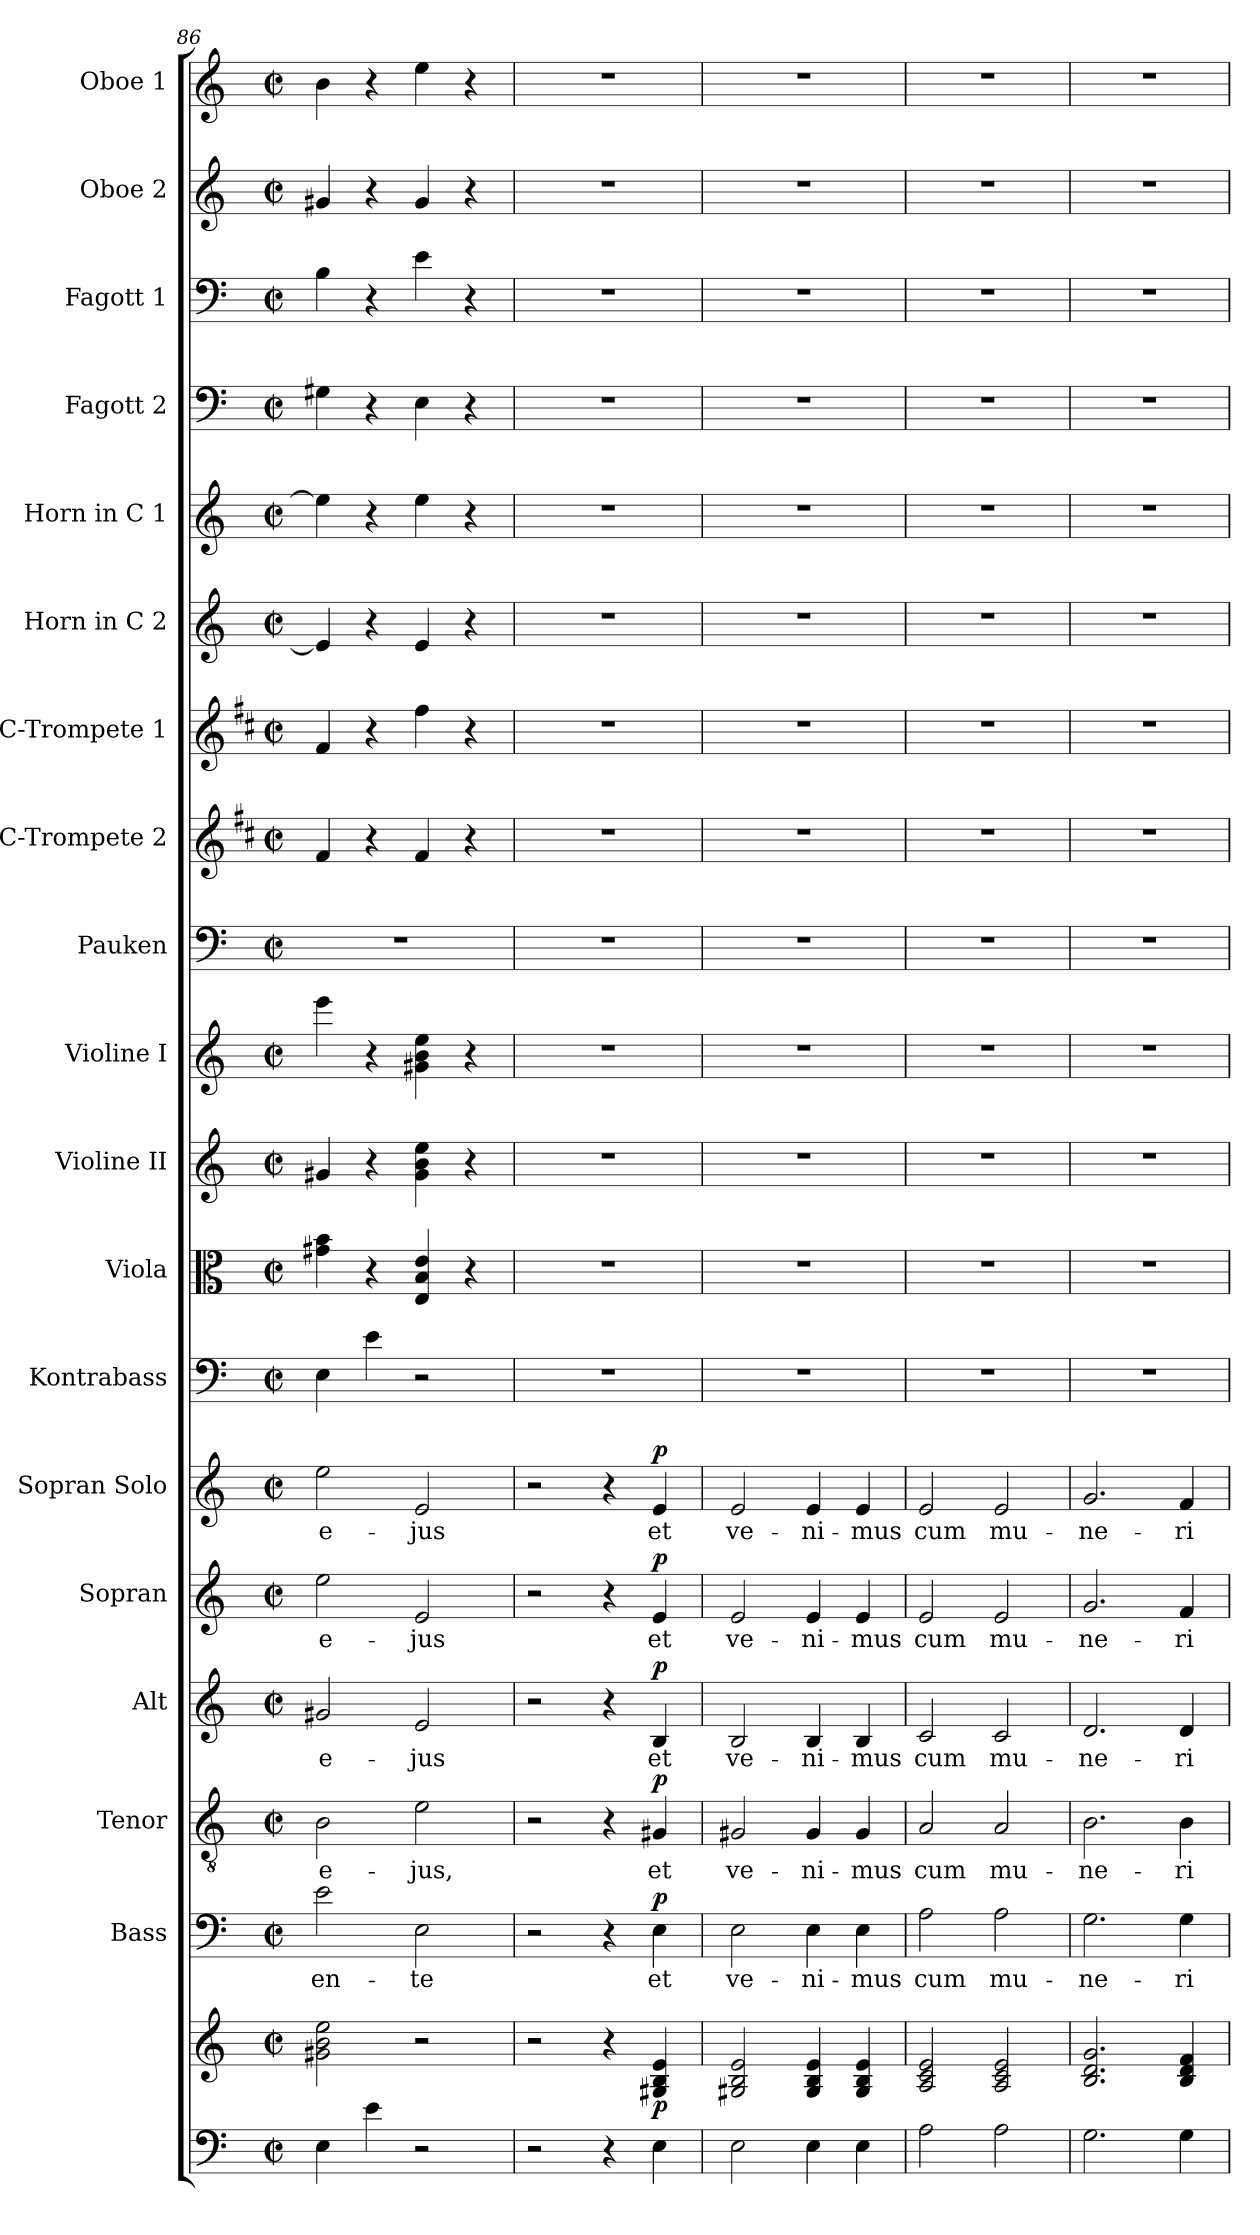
**kern	**kern	**dynam	**kern	**text	**dynam	**kern	**text	**dynam	**kern	**text	**dynam	**kern	**text	**dynam	**kern	**text	**dynam	**kern	**kern	**kern	**kern	**kern	**kern	**kern	**kern	**kern	**kern	**kern	**kern	**kern
*part19	*part19	*part19	*part18	*part18	*part18	*part17	*part17	*part17	*part16	*part16	*part16	*part15	*part15	*part15	*part14	*part14	*part14	*part13	*part12	*part11	*part10	*part9	*part8	*part7	*part6	*part5	*part4	*part3	*part2	*part1
*staff20	*staff19	*staff19/20	*staff18	*staff18	*staff18	*staff17	*staff17	*staff17	*staff16	*staff16	*staff16	*staff15	*staff15	*staff15	*staff14	*staff14	*staff14	*staff13	*staff12	*staff11	*staff10	*staff9	*staff8	*staff7	*staff6	*staff5	*staff4	*staff3	*staff2	*staff1
*	*	*	*I"Bass	*	*	*I"Tenor	*	*	*I"Alt	*	*	*I"Sopran	*	*	*I"Sopran Solo	*	*	*I"Kontrabass	*I"Viola	*I"Violine II	*I"Violine I	*I"Pauken	*I"C-Trompete 2	*I"C-Trompete 1	*I"Horn in C 2	*I"Horn in C 1	*I"Fagott 2	*I"Fagott 1	*I"Oboe 2	*I"Oboe 1
*	*	*	*I'B.	*	*	*I'T.	*	*	*I'A.	*	*	*I'S.	*	*	*I'Solo	*	*	*I'Kb.	*I'Vla.	*I'Vl. II	*I'Vl. I	*I'Pk.	*I'C Trp. 2	*I'C Trp. 1	*	*	*I'Fg. 2	*I'Fg. 1	*I'Ob. 2	*I'Ob. 1
*clefF4	*clefG2	*	*clefF4	*	*	*clefGv2	*	*	*clefG2	*	*	*clefG2	*	*	*clefG2	*	*	*clefF4	*clefC3	*clefG2	*clefG2	*clefF4	*clefG2	*clefG2	*clefG2	*clefG2	*clefF4	*clefF4	*clefG2	*clefG2
*	*	*	*	*	*	*	*	*	*	*	*	*	*	*	*	*	*	*ITrd7c12	*	*	*	*	*ITrd1c2	*ITrd1c2	*ITrd7c12	*ITrd7c12	*	*	*	*
*k[]	*k[]	*	*k[]	*	*	*k[]	*	*	*k[]	*	*	*k[]	*	*	*k[]	*	*	*k[]	*k[]	*k[]	*k[]	*k[]	*k[]	*k[]	*k[]	*k[]	*k[]	*k[]	*k[]	*k[]
*C:	*C:	*	*C:	*	*	*C:	*	*	*C:	*	*	*C:	*	*	*C:	*	*	*C:	*C:	*C:	*C:	*C:	*C:	*C:	*C:	*C:	*C:	*C:	*C:	*C:
*M2/2	*M2/2	*	*M2/2	*	*	*M2/2	*	*	*M2/2	*	*	*M2/2	*	*	*M2/2	*	*	*M2/2	*M2/2	*M2/2	*M2/2	*M2/2	*M2/2	*M2/2	*M2/2	*M2/2	*M2/2	*M2/2	*M2/2	*M2/2
*met(c|)	*met(c|)	*	*met(c|)	*	*	*met(c|)	*	*	*met(c|)	*	*	*met(c|)	*	*	*met(c|)	*	*	*met(c|)	*met(c|)	*met(c|)	*met(c|)	*met(c|)	*met(c|)	*met(c|)	*met(c|)	*met(c|)	*met(c|)	*met(c|)	*met(c|)	*met(c|)
=86	=86	=86	=86	=86	=86	=86	=86	=86	=86	=86	=86	=86	=86	=86	=86	=86	=86	=86	=86	=86	=86	=86	=86	=86	=86	=86	=86	=86	=86	=86
!	!	!	!	!LO:LY:b	!	!	!LO:LY:b	!	!	!LO:LY:b	!	!	!LO:LY:b	!	!	!LO:LY:b	!	!	!	!	!	!	!	!	!	!	!	!	!	!
4E\	2g#X\ 2b\ 2ee\	.	2e\	-en-	.	2B\	e-	.	2g#X/	e-	.	2ee\	e-	.	2ee\	e-	.	4EE\	4g#X\ 4b\	4g#X/	4eee\	1r	4e/	4e/	4E/]	4e\]	4G#X\	4B\	4g#X/	4b\
4e\	.	.	.	.	.	.	.	.	.	.	.	.	.	.	.	.	.	4E\	4r	4r	4r	.	4r	4r	4r	4r	4r	4r	4r	4r
!	!	!	!	!LO:LY:b	!	!	!LO:LY:b	!	!	!LO:LY:b	!	!	!LO:LY:b	!	!	!LO:LY:b	!	!	!	!	!	!	!	!	!	!	!	!	!	!
2r	2r	.	2E\	-te	.	2e\	-jus,	.	2e/	-jus	.	2e/	-jus	.	2e/	-jus	.	2r	4E/ 4B/ 4e/	4g#\ 4b\ 4ee\	4g#X\ 4b\ 4ee\	.	4e/	4ee\	4E/	4e\	4E\	4e\	4g#/	4ee\
.	.	.	.	.	.	.	.	.	.	.	.	.	.	.	.	.	.	.	4r	4r	4r	.	4r	4r	4r	4r	4r	4r	4r	4r
=87	=87	=87	=87	=87	=87	=87	=87	=87	=87	=87	=87	=87	=87	=87	=87	=87	=87	=87	=87	=87	=87	=87	=87	=87	=87	=87	=87	=87	=87	=87
2r	2r	.	2r	.	.	2r	.	.	2r	.	.	2r	.	.	2r	.	.	1r	1r	1r	1r	1r	1r	1r	1r	1r	1r	1r	1r	1r
4r	4r	.	4r	.	.	4r	.	.	4r	.	.	4r	.	.	4r	.	.	.	.	.	.	.	.	.	.	.	.	.	.	.
!	!	!LO:DY:b	!	!LO:LY:b	!LO:DY:a	!	!LO:LY:b	!LO:DY:a	!	!LO:LY:b	!LO:DY:a	!	!LO:LY:b	!LO:DY:a	!	!LO:LY:b	!LO:DY:a	!	!	!	!	!	!	!	!	!	!	!	!	!
4E\	4G#X/ 4B/ 4e/	p	4E\	et	p	4G#X/	et	p	4B/	et	p	4e/	et	p	4e/	et	p	.	.	.	.	.	.	.	.	.	.	.	.	.
=88	=88	=88	=88	=88	=88	=88	=88	=88	=88	=88	=88	=88	=88	=88	=88	=88	=88	=88	=88	=88	=88	=88	=88	=88	=88	=88	=88	=88	=88	=88
!	!	!	!	!LO:LY:b	!	!	!LO:LY:b	!	!	!LO:LY:b	!	!	!LO:LY:b	!	!	!LO:LY:b	!	!	!	!	!	!	!	!	!	!	!	!	!	!
2E\	2G#X/ 2B/ 2e/	.	2E\	ve-	.	2G#X/	ve-	.	2B/	ve-	.	2e/	ve-	.	2e/	ve-	.	1r	1r	1r	1r	1r	1r	1r	1r	1r	1r	1r	1r	1r
!	!	!	!	!LO:LY:b	!	!	!LO:LY:b	!	!	!LO:LY:b	!	!	!LO:LY:b	!	!	!LO:LY:b	!	!	!	!	!	!	!	!	!	!	!	!	!	!
4E\	4G#/ 4B/ 4e/	.	4E\	-ni-	.	4G#/	-ni-	.	4B/	-ni-	.	4e/	-ni-	.	4e/	-ni-	.	.	.	.	.	.	.	.	.	.	.	.	.	.
!	!	!	!	!LO:LY:b	!	!	!LO:LY:b	!	!	!LO:LY:b	!	!	!LO:LY:b	!	!	!LO:LY:b	!	!	!	!	!	!	!	!	!	!	!	!	!	!
4E\	4G#/ 4B/ 4e/	.	4E\	-mus	.	4G#/	-mus	.	4B/	-mus	.	4e/	-mus	.	4e/	-mus	.	.	.	.	.	.	.	.	.	.	.	.	.	.
=89	=89	=89	=89	=89	=89	=89	=89	=89	=89	=89	=89	=89	=89	=89	=89	=89	=89	=89	=89	=89	=89	=89	=89	=89	=89	=89	=89	=89	=89	=89
!	!	!	!	!LO:LY:b	!	!	!LO:LY:b	!	!	!LO:LY:b	!	!	!LO:LY:b	!	!	!LO:LY:b	!	!	!	!	!	!	!	!	!	!	!	!	!	!
2A\	2A/ 2c/ 2e/	.	2A\	cum	.	2A/	cum	.	2c/	cum	.	2e/	cum	.	2e/	cum	.	1r	1r	1r	1r	1r	1r	1r	1r	1r	1r	1r	1r	1r
!	!	!	!	!LO:LY:b	!	!	!LO:LY:b	!	!	!LO:LY:b	!	!	!LO:LY:b	!	!	!LO:LY:b	!	!	!	!	!	!	!	!	!	!	!	!	!	!
2A\	2A/ 2c/ 2e/	.	2A\	mu-	.	2A/	mu-	.	2c/	mu-	.	2e/	mu-	.	2e/	mu-	.	.	.	.	.	.	.	.	.	.	.	.	.	.
!!LO:PB:g=z
=90	=90	=90	=90	=90	=90	=90	=90	=90	=90	=90	=90	=90	=90	=90	=90	=90	=90	=90	=90	=90	=90	=90	=90	=90	=90	=90	=90	=90	=90	=90
!	!	!	!	!LO:LY:b	!	!	!LO:LY:b	!	!	!LO:LY:b	!	!	!LO:LY:b	!	!	!LO:LY:b	!	!	!	!	!	!	!	!	!	!	!	!	!	!
2.G\	2.B/ 2.d/ 2.g/	.	2.G\	-ne-	.	2.B\	-ne-	.	2.d/	-ne-	.	2.g/	-ne-	.	2.g/	-ne-	.	1r	1r	1r	1r	1r	1r	1r	1r	1r	1r	1r	1r	1r
!	!	!	!	!LO:LY:b	!	!	!LO:LY:b	!	!	!LO:LY:b	!	!	!LO:LY:b	!	!	!LO:LY:b	!	!	!	!	!	!	!	!	!	!	!	!	!	!
4G\	4B/ 4d/ 4f/	.	4G\	-ri-	.	4B\	-ri-	.	4d/	-ri-	.	4f/	-ri-	.	4f/	-ri-	.	.	.	.	.	.	.	.	.	.	.	.	.	.
=	=	=	=	=	=	=	=	=	=	=	=	=	=	=	=	=	=	=	=	=	=	=	=	=	=	=	=	=	=	=
*-	*-	*-	*-	*-	*-	*-	*-	*-	*-	*-	*-	*-	*-	*-	*-	*-	*-	*-	*-	*-	*-	*-	*-	*-	*-	*-	*-	*-	*-	*-
